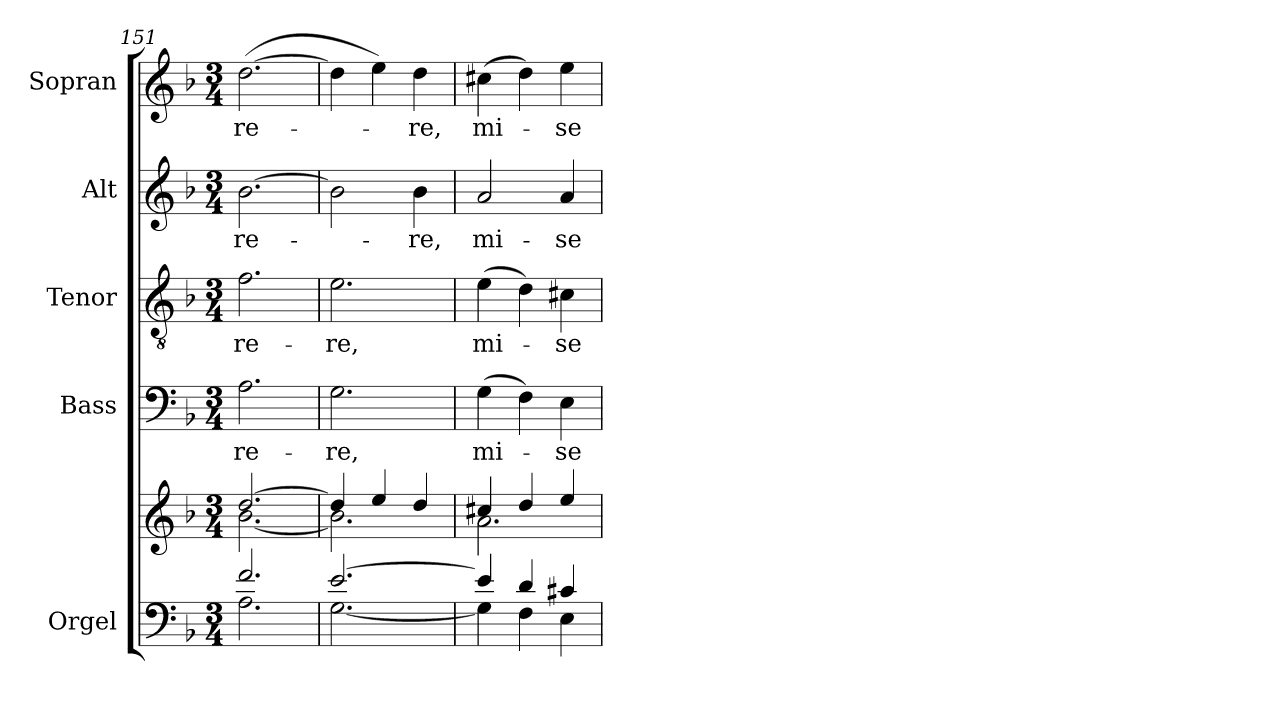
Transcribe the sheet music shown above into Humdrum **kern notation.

**kern	**kern	**kern	**text	**kern	**text	**kern	**text	**kern	**text
*part5	*part5	*part4	*part4	*part3	*part3	*part2	*part2	*part1	*part1
*staff6	*staff5	*staff4	*staff4	*staff3	*staff3	*staff2	*staff2	*staff1	*staff1
*I"Orgel	*	*I"Bass	*	*I"Tenor	*	*I"Alt	*	*I"Sopran	*
*I'Org.	*	*I'B.	*	*I'T.	*	*I'A.	*	*I'S.	*
!!LO:PB:g=z
*clefF4	*clefG2	*clefF4	*	*clefGv2	*	*clefG2	*	*clefG2	*
*k[b-]	*k[b-]	*k[b-]	*	*k[b-]	*	*k[b-]	*	*k[b-]	*
*F:	*F:	*F:	*	*F:	*	*F:	*	*F:	*
*M3/4	*M3/4	*M3/4	*	*M3/4	*	*M3/4	*	*M3/4	*
=151	=151	=151	=151	=151	=151	=151	=151	=151	=151
*^	*^	*	*	*	*	*	*	*	*
!	!	!	!	!	!LO:LY:b	!	!LO:LY:b	!	!LO:LY:b	!	!LO:LY:b
2.f/	2.A\	[>2.dd/	[<2.b-\	2.A\	-re-	2.f\	-re-	[2.b-\	-re-	(>[2.dd\	-re-
=152	=152	=152	=152	=152	=152	=152	=152	=152	=152	=152	=152
!	!	!	!	!	!LO:LY:b	!	!LO:LY:b	!	!	!	!
[>2.e/	[<2.G\	4dd/]	2.b-\]	2.G\	-re,	2.e\	-re,	2b-\]	.	4dd\]	.
.	.	4ee/	.	.	.	.	.	.	.	4ee\)	.
!	!	!	!	!	!	!	!	!	!LO:LY:b	!	!LO:LY:b
.	.	4dd/	.	.	.	.	.	4b-\	-re,	4dd\	-re,
=153	=153	=153	=153	=153	=153	=153	=153	=153	=153	=153	=153
!	!	!	!	!	!LO:LY:b	!	!LO:LY:b	!	!LO:LY:b	!	!LO:LY:b
4e/]	4G\]	4cc#X/	2.a\	(>4G\	mi-	(>4e\	mi-	2a/	mi-	(>4cc#X\	mi-
4d/	4F\	4dd/	.	4F\)	.	4d\)	.	.	.	4dd\)	.
!	!	!	!	!	!LO:LY:b	!	!LO:LY:b	!	!LO:LY:b	!	!LO:LY:b
4c#X/	4E\	4ee/	.	4E\	-se-	4c#X\	-se-	4a/	-se-	4ee\	-se-
*v	*v	*	*	*	*	*	*	*	*	*	*
*	*v	*v	*	*	*	*	*	*	*	*
=	=	=	=	=	=	=	=	=	=
*-	*-	*-	*-	*-	*-	*-	*-	*-	*-
